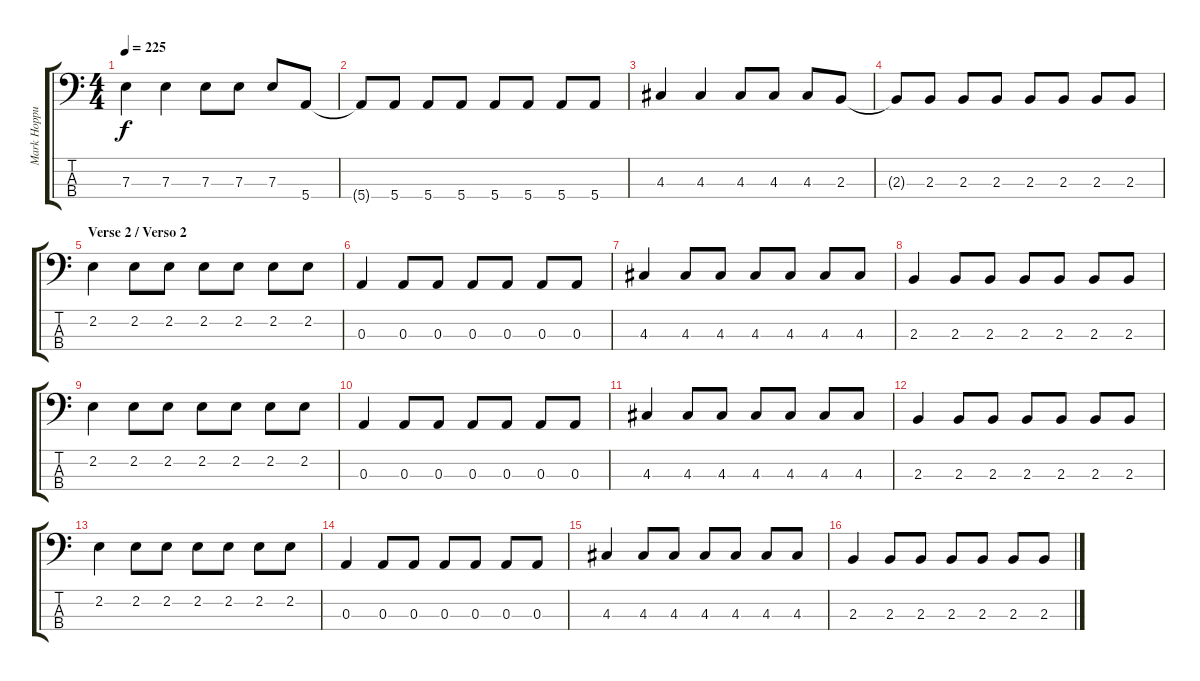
\track ("Mark Hoppus - Bass/Baixo" "Mark Hoppu") {instrument electricbasspick}
\staff {score tabs}
\tuning (G2 D2 A1 E1) {hide}
\ts (4 4)
\tempo 225
\clef f4
\ks c
7.3.4{dy f} 7.3.4 7.3.8 7.3.8 7.3.8 5.4.8 |
5.4{t}.8 5.4.8 5.4.8 5.4.8 5.4.8 5.4.8 5.4.8 5.4.8 |
4.3.4 4.3.4 4.3.8 4.3.8 4.3.8 2.3.8 |
2.3{t}.8 2.3.8 2.3.8 2.3.8 2.3.8 2.3.8 2.3.8 2.3.8 |
\section ("" "Verse 2 / Verso 2")
2.2.4 2.2.8 2.2.8 2.2.8 2.2.8 2.2.8 2.2.8 |
0.3.4 0.3.8 0.3.8 0.3.8 0.3.8 0.3.8 0.3.8 |
4.3.4 4.3.8 4.3.8 4.3.8 4.3.8 4.3.8 4.3.8 |
2.3.4 2.3.8 2.3.8 2.3.8 2.3.8 2.3.8 2.3.8 |
2.2.4 2.2.8 2.2.8 2.2.8 2.2.8 2.2.8 2.2.8 |
0.3.4 0.3.8 0.3.8 0.3.8 0.3.8 0.3.8 0.3.8 |
4.3.4 4.3.8 4.3.8 4.3.8 4.3.8 4.3.8 4.3.8 |
2.3.4 2.3.8 2.3.8 2.3.8 2.3.8 2.3.8 2.3.8 |
2.2.4 2.2.8 2.2.8 2.2.8 2.2.8 2.2.8 2.2.8 |
0.3.4 0.3.8 0.3.8 0.3.8 0.3.8 0.3.8 0.3.8 |
4.3.4 4.3.8 4.3.8 4.3.8 4.3.8 4.3.8 4.3.8 |
2.3.4 2.3.8 2.3.8 2.3.8 2.3.8 2.3.8 2.3.8
